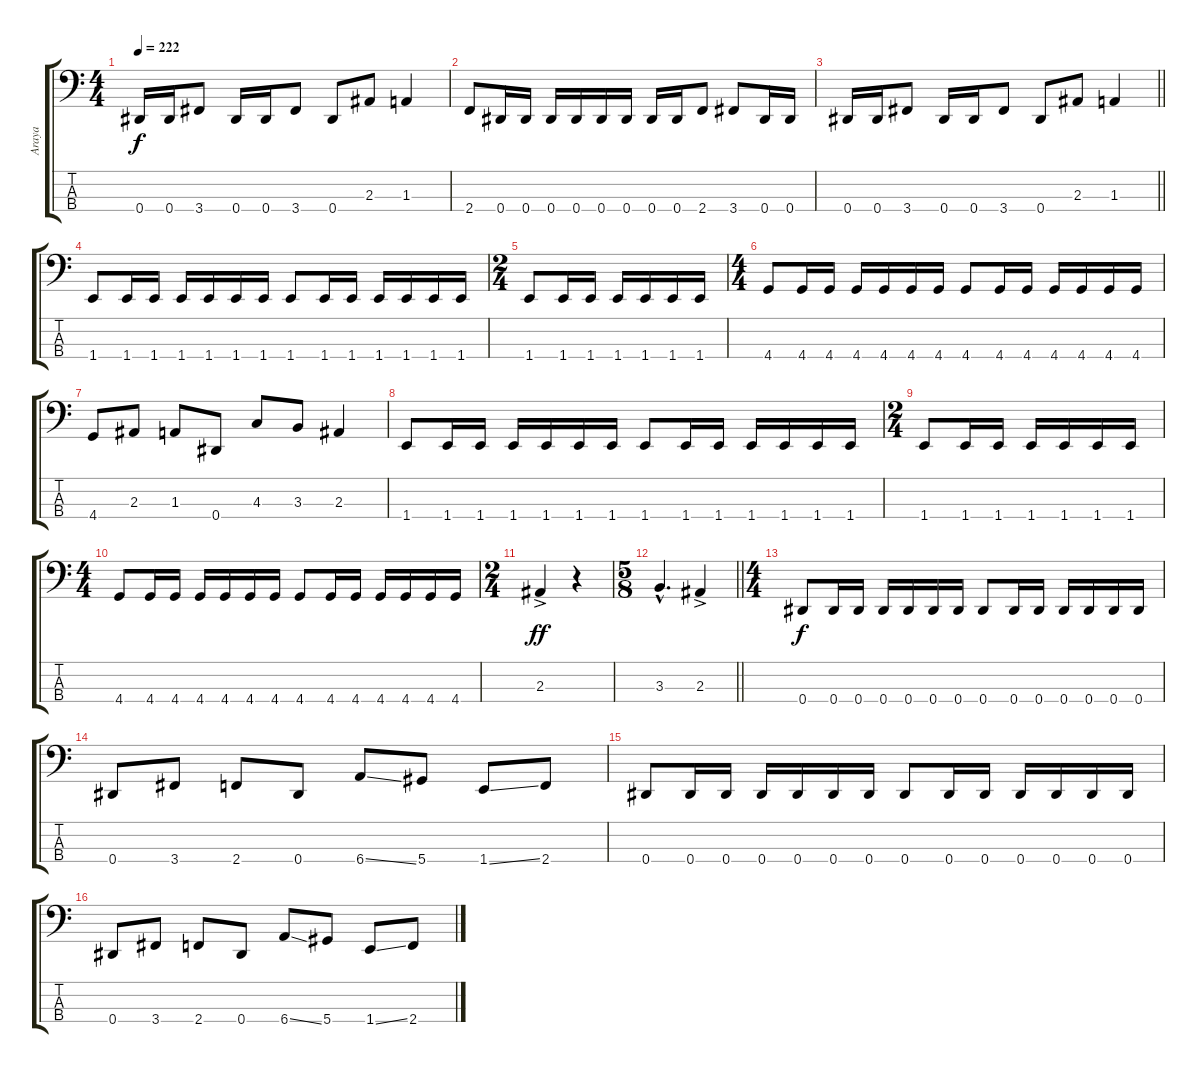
\track ("Araya" "Araya") {instrument electricbasspick}
\staff {score tabs}
\tuning (Gb2 Db2 Ab1 Eb1) {hide}
\ts (4 4)
\tempo 222
\clef f4
\ks c
0.4.16{dy f} 0.4.16 3.4.8 0.4.16 0.4.16 3.4.8 0.4.8 2.3.8 1.3.4 |
2.4.8 0.4.16 0.4.16 0.4.16 0.4.16 0.4.16 0.4.16 0.4.16 0.4.16 2.4.8 3.4.8 0.4.16 0.4.16 |
\barLineRight lightlight
0.4.16 0.4.16 3.4.8 0.4.16 0.4.16 3.4.8 0.4.8 2.3.8 1.3.4 |
1.4.8 1.4.16 1.4.16 1.4.16 1.4.16 1.4.16 1.4.16 1.4.8 1.4.16 1.4.16 1.4.16 1.4.16 1.4.16 1.4.16 |
\ts (2 4)
1.4.8 1.4.16 1.4.16 1.4.16 1.4.16 1.4.16 1.4.16 |
\ts (4 4)
4.4.8 4.4.16 4.4.16 4.4.16 4.4.16 4.4.16 4.4.16 4.4.8 4.4.16 4.4.16 4.4.16 4.4.16 4.4.16 4.4.16 |
4.4.8 2.3.8 1.3.8 0.4.8 4.3.8 3.3.8 2.3.4 |
1.4.8 1.4.16 1.4.16 1.4.16 1.4.16 1.4.16 1.4.16 1.4.8 1.4.16 1.4.16 1.4.16 1.4.16 1.4.16 1.4.16 |
\ts (2 4)
1.4.8 1.4.16 1.4.16 1.4.16 1.4.16 1.4.16 1.4.16 |
\ts (4 4)
4.4.8 4.4.16 4.4.16 4.4.16 4.4.16 4.4.16 4.4.16 4.4.8 4.4.16 4.4.16 4.4.16 4.4.16 4.4.16 4.4.16 |
\ts (2 4)
2.3{ac}.4{dy ff} r.4 |
\ts (5 8)
\barLineRight lightlight
3.3{hac}.4{d} 2.3{ac}.4 |
\ts (4 4)
0.4.8{dy f} 0.4.16 0.4.16 0.4.16 0.4.16 0.4.16 0.4.16 0.4.8 0.4.16 0.4.16 0.4.16 0.4.16 0.4.16 0.4.16 |
0.4.8 3.4.8 2.4.8 0.4.8 6.4{ss}.8 5.4.8 1.4{ss}.8 2.4.8 |
0.4.8 0.4.16 0.4.16 0.4.16 0.4.16 0.4.16 0.4.16 0.4.8 0.4.16 0.4.16 0.4.16 0.4.16 0.4.16 0.4.16 |
0.4.8 3.4.8 2.4.8 0.4.8 6.4{ss}.8 5.4.8 1.4{ss}.8 2.4.8
